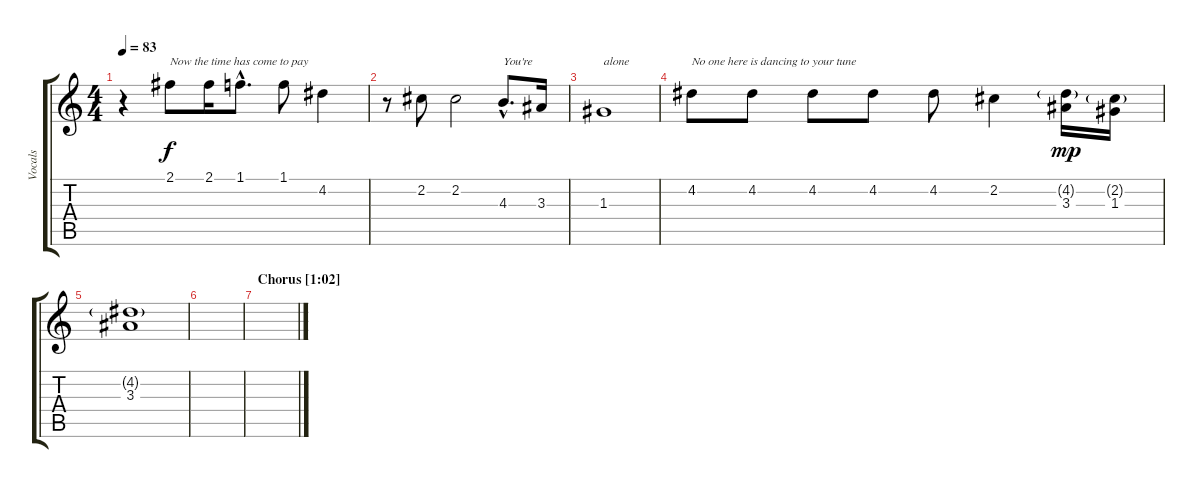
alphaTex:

\track ("Vocals" "Vocals") {instrument fretlessbass}
\staff {score tabs}
\tuning (E4 B3 G3 D3 A2 E2) {hide}
\ts (4 4)
\tempo 83
\clef g2
\ks c
r.4{dy f} 2.1.8{txt "Now the time has come to pay"} 2.1.16 1.1{hac}.8{d} 1.1.8 4.2.4 |
r.8 2.2.8 2.2.2 4.3{hac}.8{d txt "You're"} 3.3.16 |
1.3.1{txt "alone"} |
4.2.8{txt "No one here is dancing to your tune"} 4.2.8 4.2.8 4.2.8 4.2.8 2.2.4 (4.2{g} 3.3).16{dy mp} (2.2{g} 1.3).16 |
(4.2{g} 3.3).1 |
|
\section ("" "Chorus [1:02]")
